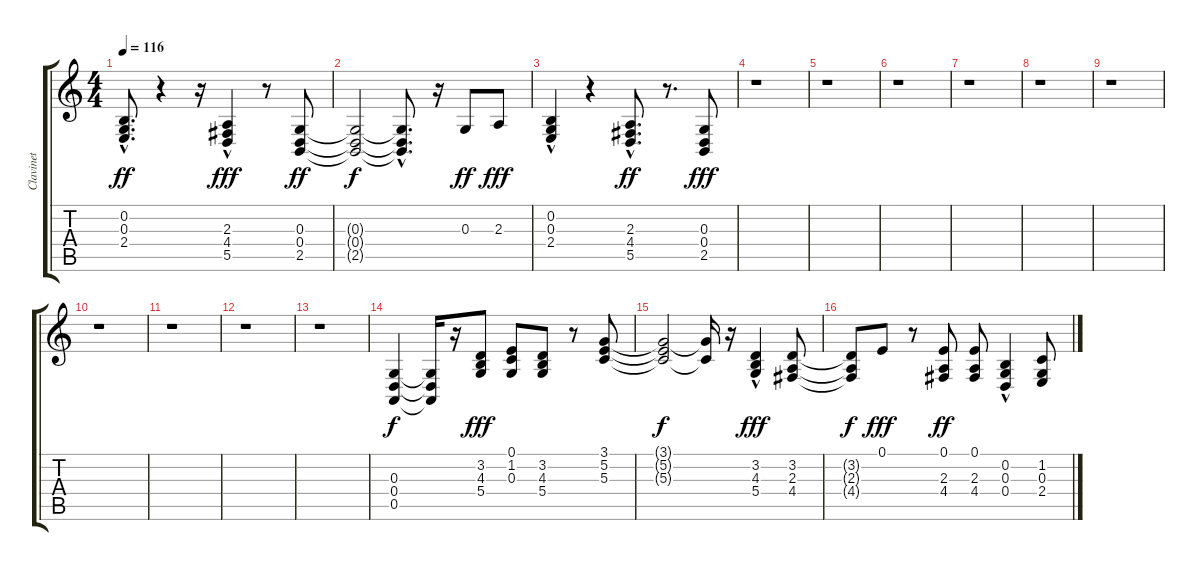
\track ("Clavinet" "Clavinet") {instrument clavinet}
\staff {score tabs}
\tuning (E4 B3 G3 D3 A2 E2) {hide}
\ts (4 4)
\tempo 116
\clef g2
\ks c
(0.2{hac} 0.3{hac} 2.4{hac}).8{d dy ff} r.4 r.16 (2.3 4.4 5.5{hac}).4{dy fff} r.8 (0.3 0.4 2.5).8{dy ff} |
(0.3{t} 0.4{t} 2.5{t}).2{dy f} (0.3{hac t} 0.4{hac t} 2.5{hac t}).8{d} r.16 0.3.8{dy ff} 2.3.8{dy fff} |
(0.2 0.3{hac} 2.4{hac}).4 r.4 (2.3{hac} 4.4{hac} 5.5{hac}).8{d dy ff} r.8{d} (0.3 0.4 2.5).8{dy fff} |
r.1 |
r.1 |
r.1 |
r.1 |
r.1 |
r.1 |
r.1 |
r.1 |
r.1 |
r.1 |
(0.3 0.4 0.5).4{dy f} (0.3{t} 0.4{t} 0.5{t}).16 r.16 (3.2 4.3 5.4).8{dy fff} (0.1 1.2 0.3).8 (3.2 4.3 5.4).8 r.8 (3.1 5.2 5.3).8 |
(3.1{t} 5.2{t} 5.3{t}).2{dy f} (3.1{t} 5.3{t}).16 r.16 (3.2{hac} 4.3 5.4{hac}).4{dy fff} (3.2 2.3 4.4).8 |
(3.2{t} 2.3{t} 4.4{t}).8{dy f} 0.1.8{dy fff} r.8 (0.1 2.3 4.4).8{dy ff} (0.1 2.3 4.4).8 (0.2 0.3{hac} 0.4{hac}).4 (1.2 0.3 2.4).8
